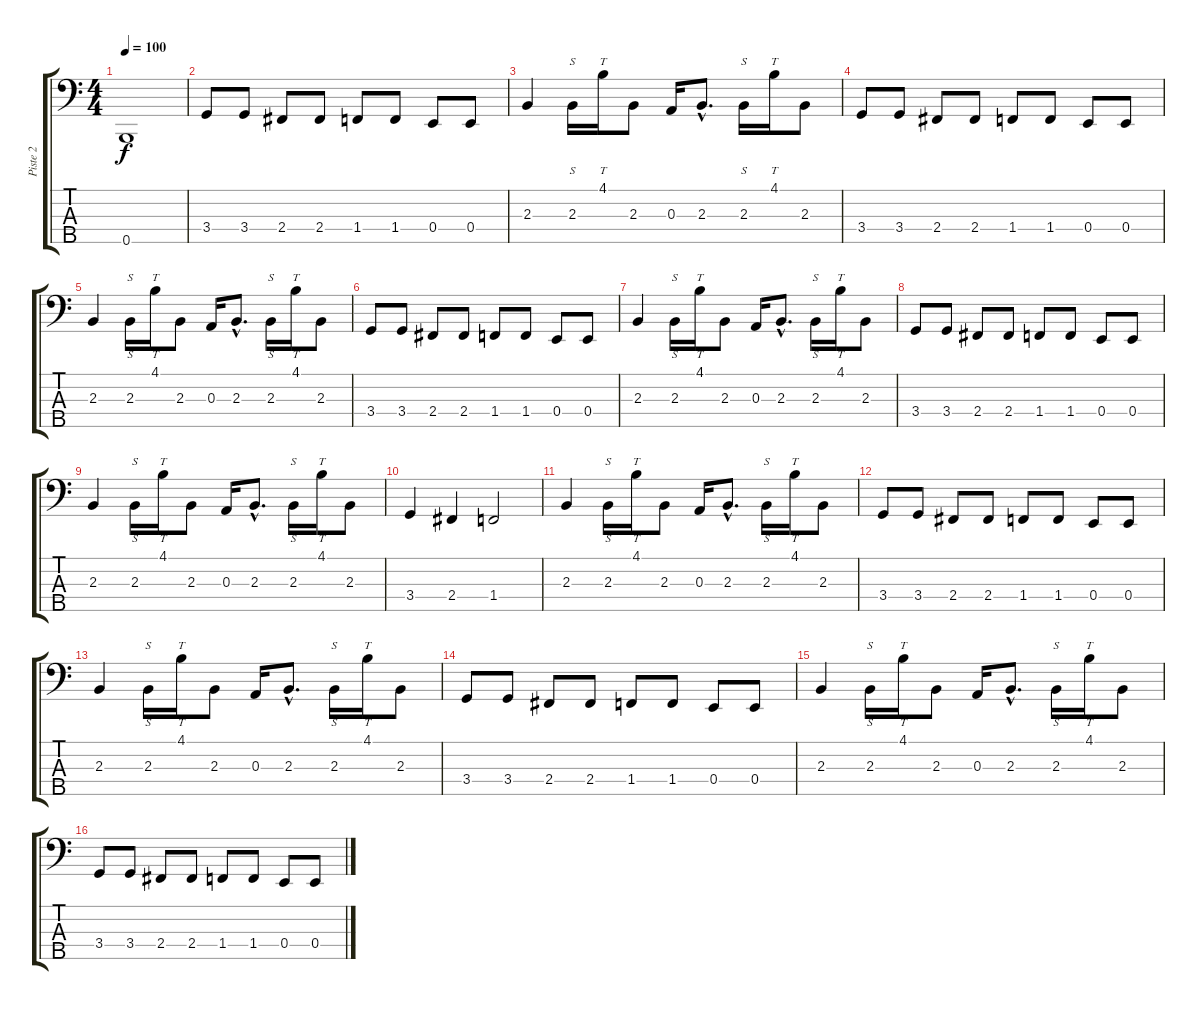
\track ("Piste 2" "Piste 2") {instrument electricbasspick}
\staff {score tabs}
\tuning (G2 D2 A1 E1 B0) {hide}
\ts (4 4)
\tempo 100
\clef f4
\ks c
0.5.1{dy f instrument electricbasspick} |
3.4.8 3.4.8 2.4.8 2.4.8 1.4.8 1.4.8 0.4.8 0.4.8 |
2.3.4 2.3.16{s} 4.1.16{tt} 2.3.8 0.3.16 2.3{hac}.8{d} 2.3.16{s} 4.1.16{tt} 2.3.8 |
3.4.8 3.4.8 2.4.8 2.4.8 1.4.8 1.4.8 0.4.8 0.4.8 |
2.3.4 2.3.16{s} 4.1.16{tt} 2.3.8 0.3.16 2.3{hac}.8{d} 2.3.16{s} 4.1.16{tt} 2.3.8 |
3.4.8 3.4.8 2.4.8 2.4.8 1.4.8 1.4.8 0.4.8 0.4.8 |
2.3.4 2.3.16{s} 4.1.16{tt} 2.3.8 0.3.16 2.3{hac}.8{d} 2.3.16{s} 4.1.16{tt} 2.3.8 |
3.4.8 3.4.8 2.4.8 2.4.8 1.4.8 1.4.8 0.4.8 0.4.8 |
2.3.4 2.3.16{s} 4.1.16{tt} 2.3.8 0.3.16 2.3{hac}.8{d} 2.3.16{s} 4.1.16{tt} 2.3.8 |
3.4.4 2.4.4 1.4.2 |
2.3.4 2.3.16{s} 4.1.16{tt} 2.3.8 0.3.16 2.3{hac}.8{d} 2.3.16{s} 4.1.16{tt} 2.3.8 |
3.4.8 3.4.8 2.4.8 2.4.8 1.4.8 1.4.8 0.4.8 0.4.8 |
2.3.4 2.3.16{s} 4.1.16{tt} 2.3.8 0.3.16 2.3{hac}.8{d} 2.3.16{s} 4.1.16{tt} 2.3.8 |
3.4.8 3.4.8 2.4.8 2.4.8 1.4.8 1.4.8 0.4.8 0.4.8 |
2.3.4 2.3.16{s} 4.1.16{tt} 2.3.8 0.3.16 2.3{hac}.8{d} 2.3.16{s} 4.1.16{tt} 2.3.8 |
3.4.8 3.4.8 2.4.8 2.4.8 1.4.8 1.4.8 0.4.8 0.4.8
